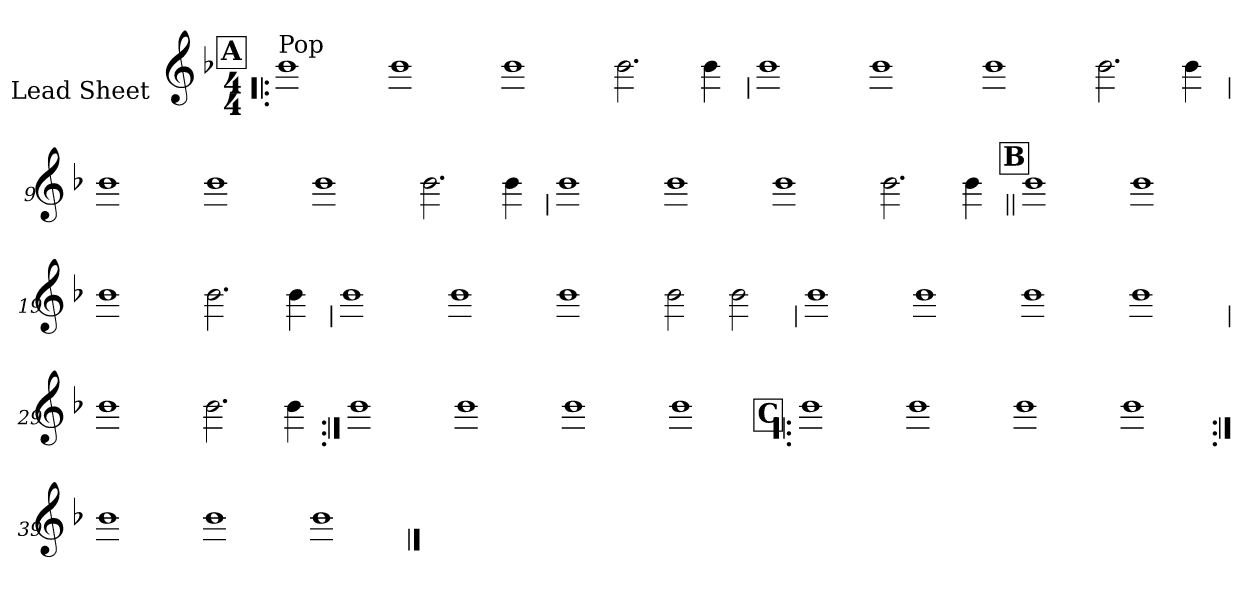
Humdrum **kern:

**kern
*part1
*staff1
*I"Lead Sheet
*stria0
*clefG2
*k[b-]
*d:
*M4/4
*MM76
!!LO:REH:place=s1:a:t=A
=1!|:
!LO:TX:a:t=Pop
1b-
=2-
1b-
=3-
1b-
=4-
2.b-
4b-
!!LO:LB:g=z
=5
1b-
=6-
1b-
=7-
1b-
=8-
2.b-
4b-
!!LO:LB:g=z
=9
1b-
=10-
1b-
=11-
1b-
=12-
2.b-
4b-
!!LO:LB:g=z
=13
1b-
=14-
1b-
=15-
1b-
=16-
2.b-
4b-
!!LO:LB:g=z
!!LO:REH:place=s1:a:t=B
=17||
1b-
=18-
1b-
=19-
1b-
=20-
2.b-
4b-
!!LO:LB:g=z
=21
1b-
=22-
1b-
=23-
1b-
=24-
2b-
2b-
!!LO:LB:g=z
=25
1b-
=26-
1b-
=27-
1b-
=28-
1b-
!!LO:LB:g=z
=29
1b-
=30-
2.b-
4b-
=31:|!
1b-
=32-
1b-
=33-
1b-
=34-
1b-
!!LO:LB:g=z
!!LO:REH:place=s1:a:t=C
=35!|:
1b-
=36-
1b-
=37-
1b-
=38-
1b-
!!LO:LB:g=z
=39:|!
1b-
=40-
1b-
=41-
1b-
==
*-
